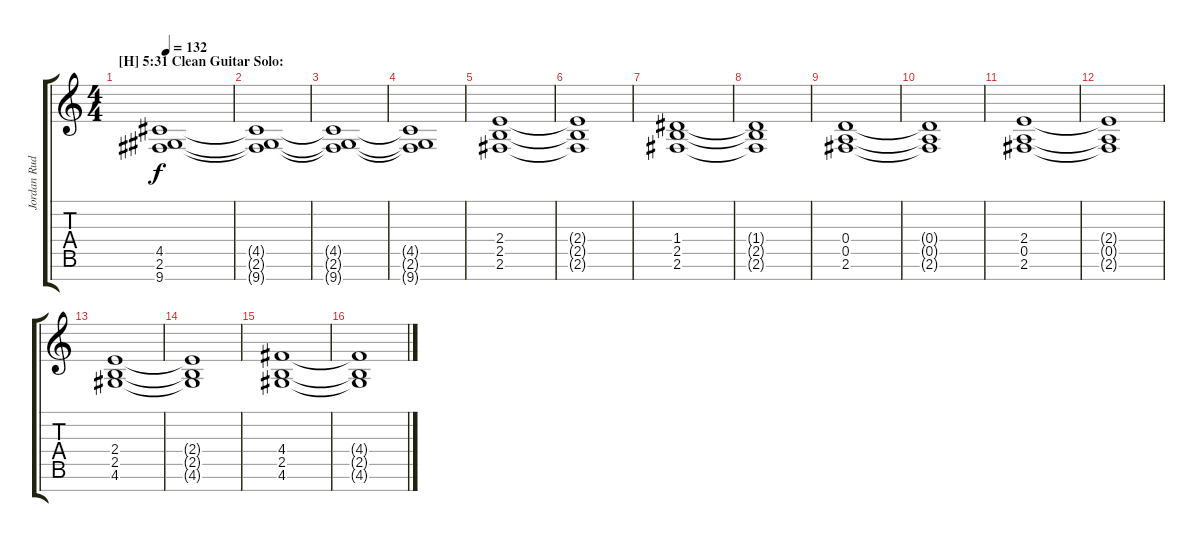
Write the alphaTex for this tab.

\track ("Jordan Rudess - Right Hand Effects I" "Jordan Rud") {instrument fx1rain}
\staff {score tabs}
\tuning (E5 B4 G4 D4 A3 E3 B2) {hide}
\ts (4 4)
\section ("" "[H] 5:31 Clean Guitar Solo:")
\tempo 132
\clef g2
\ks c
(4.5{t} 2.6{t} 9.7{t}).1{dy f} |
(4.5{t} 2.6{t} 9.7{t}).1 |
(4.5{t} 2.6{t} 9.7{t}).1 |
(4.5{t} 2.6{t} 9.7{t}).1 |
(2.4 2.5 2.6).1 |
(2.4{t} 2.5{t} 2.6{t}).1 |
(1.4 2.5 2.6).1 |
(1.4{t} 2.5{t} 2.6{t}).1 |
(0.4 0.5 2.6).1 |
(0.4{t} 0.5{t} 2.6{t}).1 |
(2.4 0.5 2.6).1 |
(2.4{t} 0.5{t} 2.6{t}).1 |
(2.4 2.5 4.6).1 |
(2.4{t} 2.5{t} 4.6{t}).1 |
(4.4 2.5 4.6).1 |
(4.4{t} 2.5{t} 4.6{t}).1
